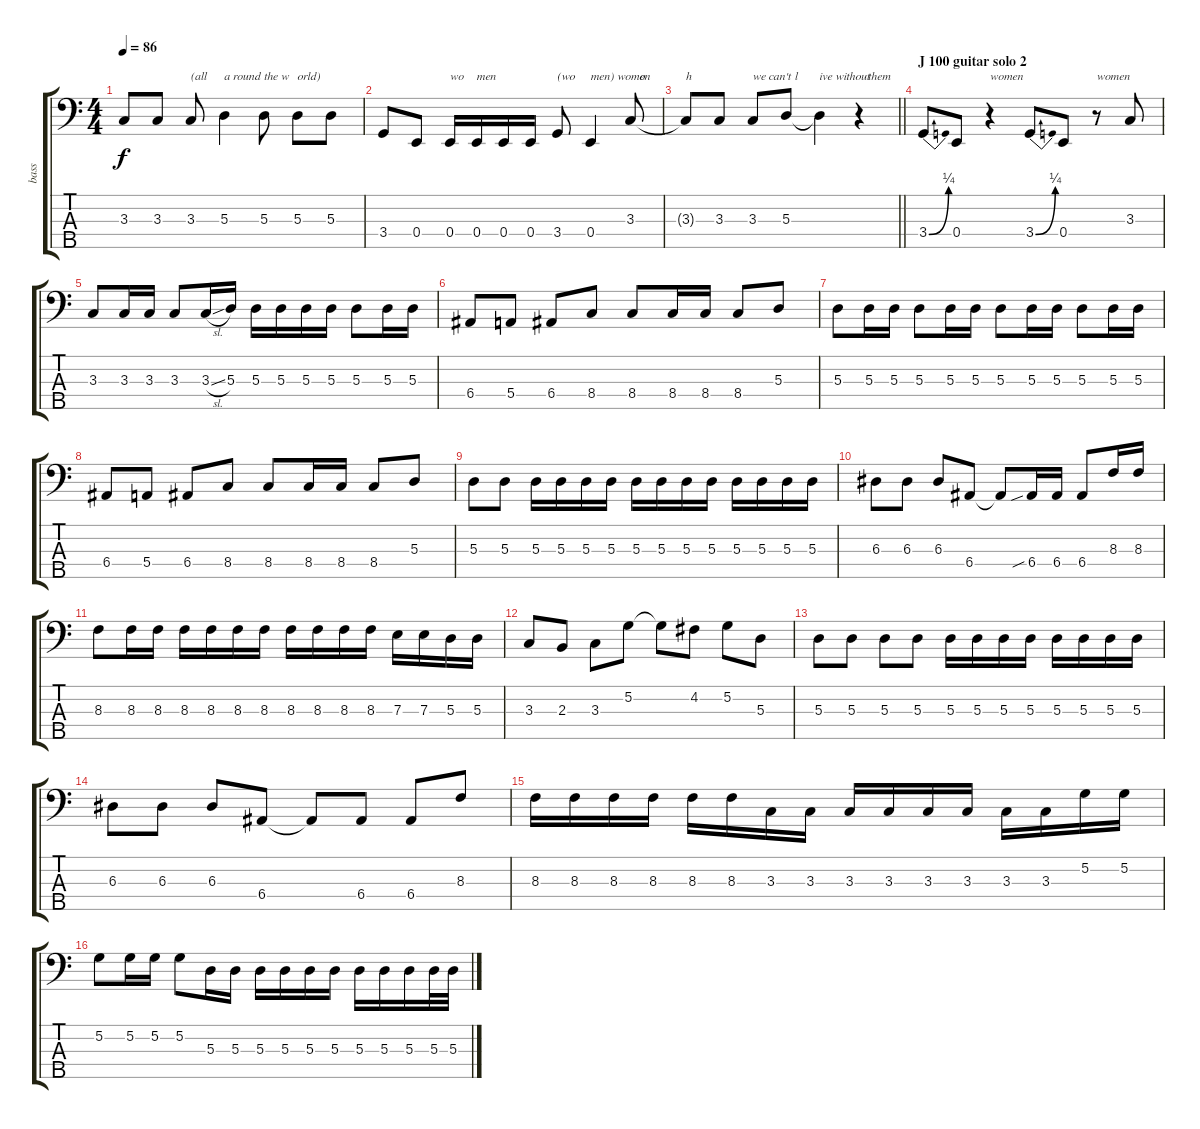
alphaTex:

\track ("bass" "bass") {instrument electricbassfinger}
\staff {score tabs}
\tuning (G2 D2 A1 E1 B0) {hide}
\ts (4 4)
\tempo 86
\clef f4
\ks c
3.3{t}.8{dy f} 3.3.8 3.3.8{txt "(all"} 5.3.4{txt "a round"} 5.3.8{txt "the w"} 5.3.8{txt "orld)"} 5.3.8 |
3.4.8 0.4.8 0.4.16{txt "wo"} 0.4.16{txt "men"} 0.4.16 0.4.16 3.4.8{txt "(wo"} 0.4.4{txt "men) women"} 3.3.8{txt "   o"} |
\barLineRight lightlight
3.3{t}.8{txt "h"} 3.3.8 3.3.8{txt "we can't"} 5.3.8{txt "   l"} 5.3{t}.4{txt "ive without"} r.4{txt "   them"} |
\section ("" "J 100 guitar solo 2")
3.4{be (bend 0 0 60 1)}.8 0.4.8 r.4{txt "women"} 3.4{be (bend 0 0 60 1)}.8 0.4.8 r.8{txt "women"} 3.3.8 |
3.3.8 3.3.16 3.3.16 3.3.8 3.3{sl}.16 5.3.16 5.3.16 5.3.16 5.3.16 5.3.16 5.3.8 5.3.16 5.3.16 |
6.4.8 5.4.8 6.4.8 8.4.8 8.4.8 8.4.16 8.4.16 8.4.8 5.3.8 |
5.3.8 5.3.16 5.3.16 5.3.8 5.3.16 5.3.16 5.3.8 5.3.16 5.3.16 5.3.8 5.3.16 5.3.16 |
6.4.8 5.4.8 6.4.8 8.4.8 8.4.8 8.4.16 8.4.16 8.4.8 5.3.8 |
5.3.8 5.3.8 5.3.16 5.3.16 5.3.16 5.3.16 5.3.16 5.3.16 5.3.16 5.3.16 5.3.16 5.3.16 5.3.16 5.3.16 |
6.3.8 6.3.8 6.3.8 6.4.8 6.4{t}.8 6.4{sib}.16 6.4.16 6.4.8 8.3.16 8.3.16 |
8.3.8 8.3.16 8.3.16 8.3.16 8.3.16 8.3.16 8.3.16 8.3.16 8.3.16 8.3.16 8.3.16 7.3.16 7.3.16 5.3.16 5.3.16 |
3.3.8 2.3.8 3.3.8 5.2.8 5.2{t}.8 4.2.8 5.2.8 5.3.8 |
5.3.8 5.3.8 5.3.8 5.3.8 5.3.16 5.3.16 5.3.16 5.3.16 5.3.16 5.3.16 5.3.16 5.3.16 |
6.3.8 6.3.8 6.3.8 6.4.8 6.4{t}.8 6.4.8 6.4.8 8.3.8 |
8.3.16 8.3.16 8.3.16 8.3.16 8.3.16 8.3.16 3.3.16 3.3.16 3.3.16 3.3.16 3.3.16 3.3.16 3.3.16 3.3.16 5.2.16 5.2.16 |
5.2.8 5.2.16 5.2.16 5.2.8 5.3.16 5.3.16 5.3.16 5.3.16 5.3.16 5.3.16 5.3.16 5.3.16 5.3.16 5.3.32 5.3.32
